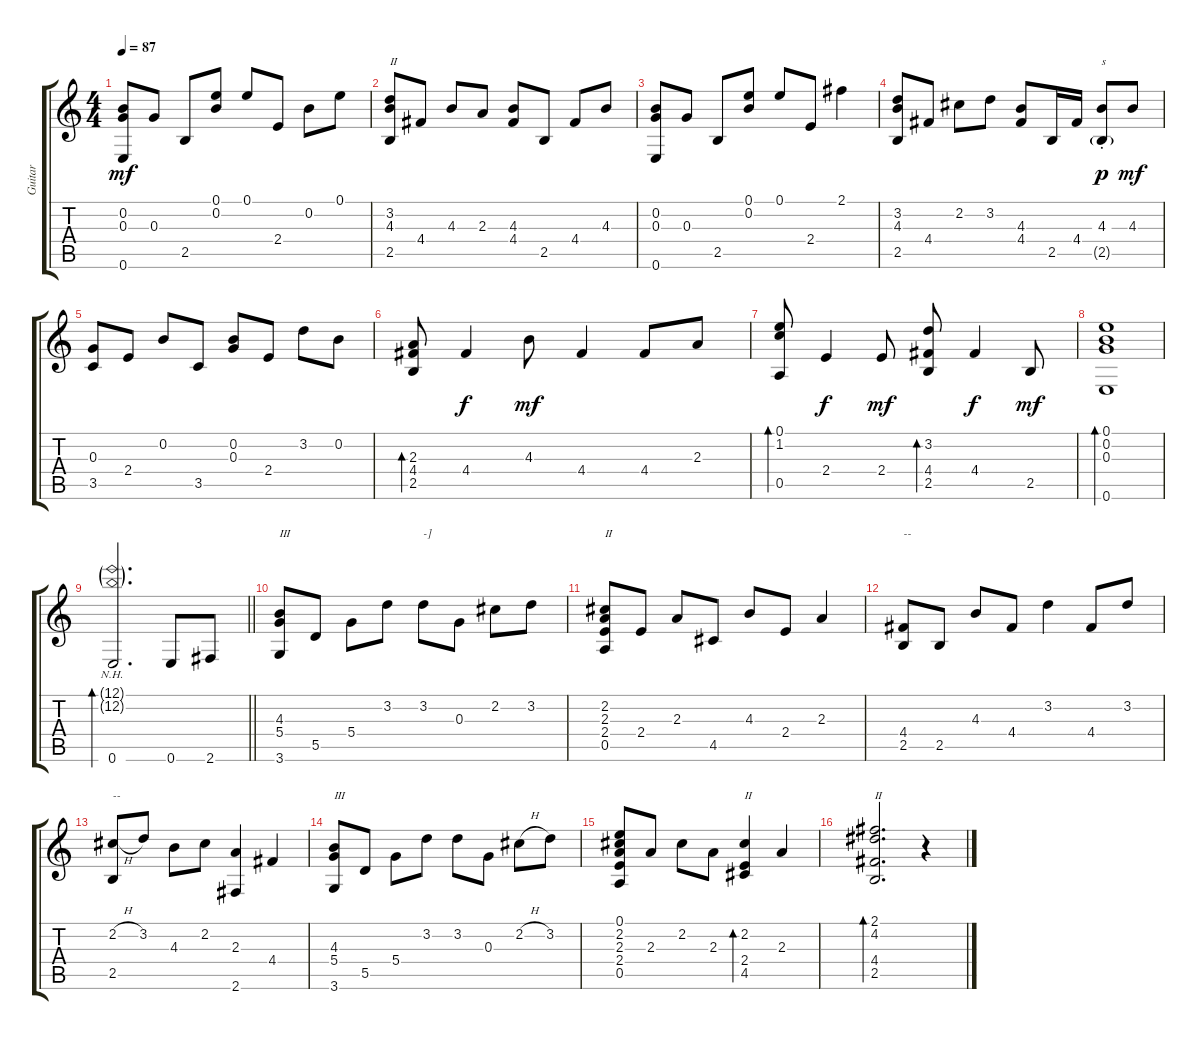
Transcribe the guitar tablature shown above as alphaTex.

\track ("Guitar" "Guitar") {instrument acousticguitarnylon}
\staff {score tabs}
\tuning (E4 B3 G3 D3 A2 E2) {hide}
\ts (4 4)
\tempo 87
\clef g2
\ks c
(0.2 0.3 0.6).8{dy mf} 0.3.8 2.5.8 (0.1 0.2).8 0.1.8 2.4.8 0.2.8 0.1.8 |
(3.2 4.3 2.5).8{txt "II"} 4.4.8 4.3.8 2.3.8 (4.3 4.4).8 2.5.8 4.4.8 4.3.8 |
(0.2 0.3 0.6).8 0.3.8 2.5.8 (0.1 0.2).8 0.1.8 2.4.8 2.1.4 |
(3.2 4.3 2.5).8 4.4.8 2.2.8 3.2.8 (4.3 4.4).8 2.5.16 4.4.16 (4.3{st} 2.5{g}).8{txt "s" dy p} 4.3.8{dy mf} |
(0.3 3.5).8 2.4.8 0.2.8 3.5.8 (0.2 0.3).8 2.4.8 3.2.8 0.2.8 |
(2.3 4.4 2.5).8{bd 120} 4.4.4{dy f} 4.3.8{dy mf} 4.4.4 4.4.8 2.3.8 |
(0.1 1.2 0.5).8{bd 120} 2.4.4{dy f} 2.4.8{dy mf} (3.2 4.4 2.5).8{bd 120} 4.4.4{dy f} 2.5.8{dy mf} |
(0.1 0.2 0.3 0.6).1{bd 120} |
\barLineRight lightlight
(12.1{nh g} 12.2{nh g} 0.6).2{d bd 120} 0.6.8 2.6.8 |
(4.3 5.4 3.6).8{txt "III"} 5.5.8 5.4.8 3.2.8 3.2.8{txt "-]"} 0.3.8 2.2.8 3.2.8 |
(2.2 2.3 2.4 0.5).8{txt "II"} 2.4.8 2.3.8 4.5.8 4.3.8 2.4.8 2.3.4 |
(4.4 2.5).8{txt "--"} 2.5.8 4.3.8 4.4.8 3.2.4 4.4.8 3.2.8 |
(2.2{h} 2.5).8{txt "--"} 3.2.8 4.3.8 2.2.8 (2.3 2.6).4 4.4.4 |
(4.3 5.4 3.6).8{txt "III"} 5.5.8 5.4.8 3.2.8 3.2.8 0.3.8 2.2{h}.8 3.2.8 |
(0.1 2.2 2.3 2.4 0.5).8 2.3.8 2.2.8 2.3.8 (2.2 2.4 4.5).4{bd 60 txt "II"} 2.3.4 |
(2.1 4.2 4.4 2.5).2{d bd 120 txt "II"} r.4
